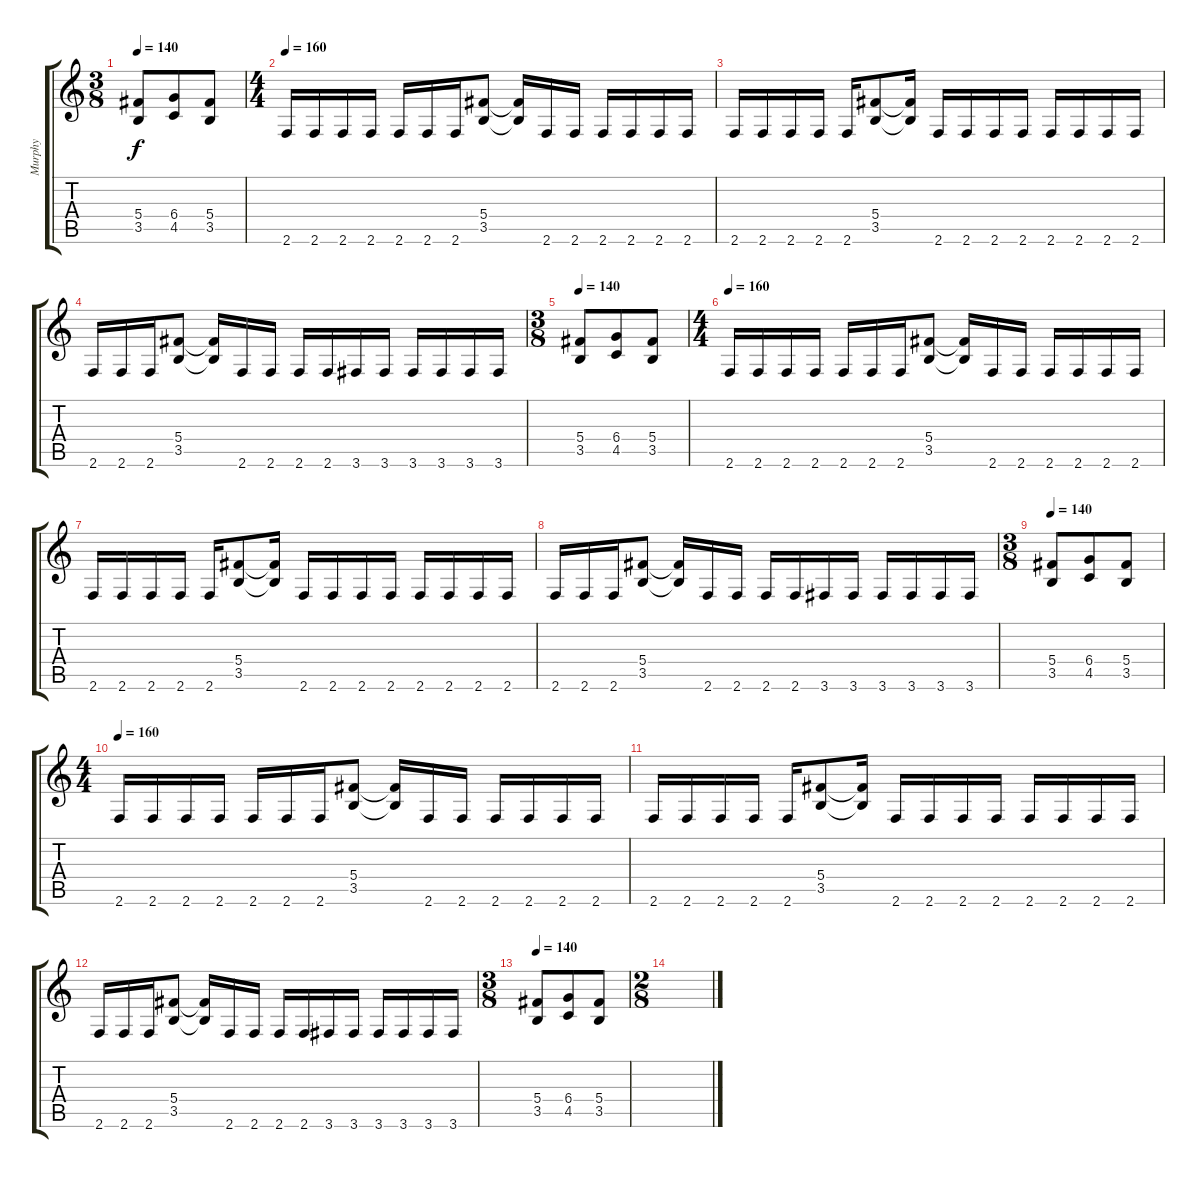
\track ("Murphy" "Murphy") {instrument distortionguitar}
\staff {score tabs}
\tuning (Eb4 Bb3 Gb3 Db3 Ab2 Eb2) {hide}
\ts (3 8)
\tempo 140
\clef g2
\ks c
(5.4 3.5).8{dy f} (6.4 4.5).8 (5.4 3.5).8 |
\ts (4 4)
\tempo 160
2.6.16 2.6.16 2.6.16 2.6.16 2.6.16 2.6.16 2.6.16 (5.4 3.5).8 (5.4{t} 3.5{t}).16 2.6.16 2.6.16 2.6.16 2.6.16 2.6.16 2.6.16 |
2.6.16 2.6.16 2.6.16 2.6.16 2.6.16 (5.4 3.5).8 (5.4{t} 3.5{t}).16 2.6.16 2.6.16 2.6.16 2.6.16 2.6.16 2.6.16 2.6.16 2.6.16 |
2.6.16 2.6.16 2.6.16 (5.4 3.5).8 (5.4{t} 3.5{t}).16 2.6.16 2.6.16 2.6.16 2.6.16 3.6.16 3.6.16 3.6.16 3.6.16 3.6.16 3.6.16 |
\ts (3 8)
\tempo 140
(5.4 3.5).8 (6.4 4.5).8 (5.4 3.5).8 |
\ts (4 4)
\tempo 160
2.6.16 2.6.16 2.6.16 2.6.16 2.6.16 2.6.16 2.6.16 (5.4 3.5).8 (5.4{t} 3.5{t}).16 2.6.16 2.6.16 2.6.16 2.6.16 2.6.16 2.6.16 |
2.6.16 2.6.16 2.6.16 2.6.16 2.6.16 (5.4 3.5).8 (5.4{t} 3.5{t}).16 2.6.16 2.6.16 2.6.16 2.6.16 2.6.16 2.6.16 2.6.16 2.6.16 |
2.6.16 2.6.16 2.6.16 (5.4 3.5).8 (5.4{t} 3.5{t}).16 2.6.16 2.6.16 2.6.16 2.6.16 3.6.16 3.6.16 3.6.16 3.6.16 3.6.16 3.6.16 |
\ts (3 8)
\tempo 140
(5.4 3.5).8 (6.4 4.5).8 (5.4 3.5).8 |
\ts (4 4)
\tempo 160
2.6.16 2.6.16 2.6.16 2.6.16 2.6.16 2.6.16 2.6.16 (5.4 3.5).8 (5.4{t} 3.5{t}).16 2.6.16 2.6.16 2.6.16 2.6.16 2.6.16 2.6.16 |
2.6.16 2.6.16 2.6.16 2.6.16 2.6.16 (5.4 3.5).8 (5.4{t} 3.5{t}).16 2.6.16 2.6.16 2.6.16 2.6.16 2.6.16 2.6.16 2.6.16 2.6.16 |
2.6.16 2.6.16 2.6.16 (5.4 3.5).8 (5.4{t} 3.5{t}).16 2.6.16 2.6.16 2.6.16 2.6.16 3.6.16 3.6.16 3.6.16 3.6.16 3.6.16 3.6.16 |
\ts (3 8)
\tempo 140
(5.4 3.5).8 (6.4 4.5).8 (5.4 3.5).8 |
\ts (2 8)
